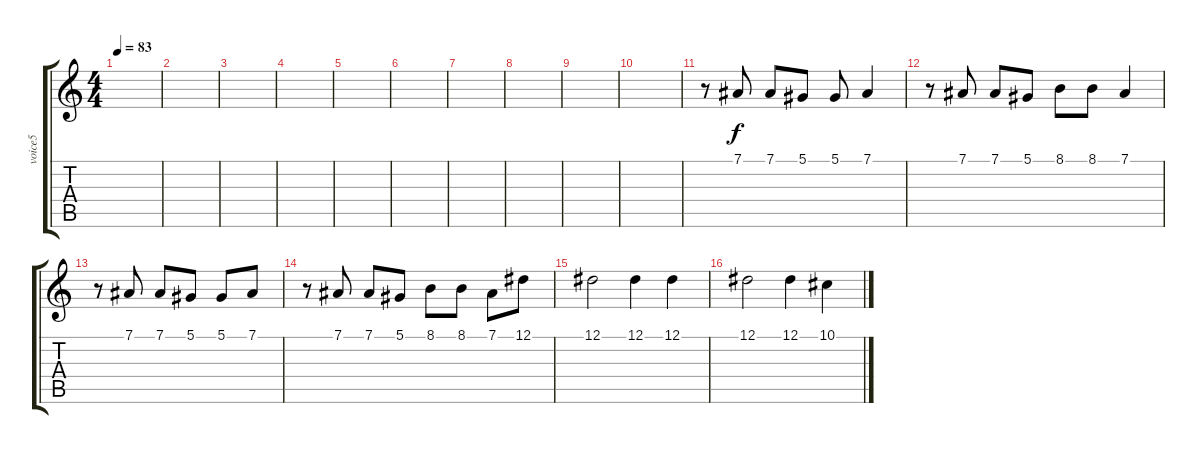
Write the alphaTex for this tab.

\track ("voice5" "voice5") {instrument oboe}
\staff {score tabs}
\tuning (Eb4 Bb3 Gb3 Db3 Ab2 Eb2) {hide}
\ts (4 4)
\tempo 83
\clef g2
\ks c
|
|
|
|
|
|
|
|
|
|
r.8 7.1.8 7.1.8 5.1.8 5.1.8 7.1.4 |
r.8 7.1.8 7.1.8 5.1.8 8.1.8 8.1.8 7.1.4 |
r.8 7.1.8 7.1.8 5.1.8 5.1.8 7.1.8 |
r.8 7.1.8 7.1.8 5.1.8 8.1.8 8.1.8 7.1.8 12.1.8 |
12.1.2 12.1.4 12.1.4 |
12.1.2 12.1.4 10.1.4
